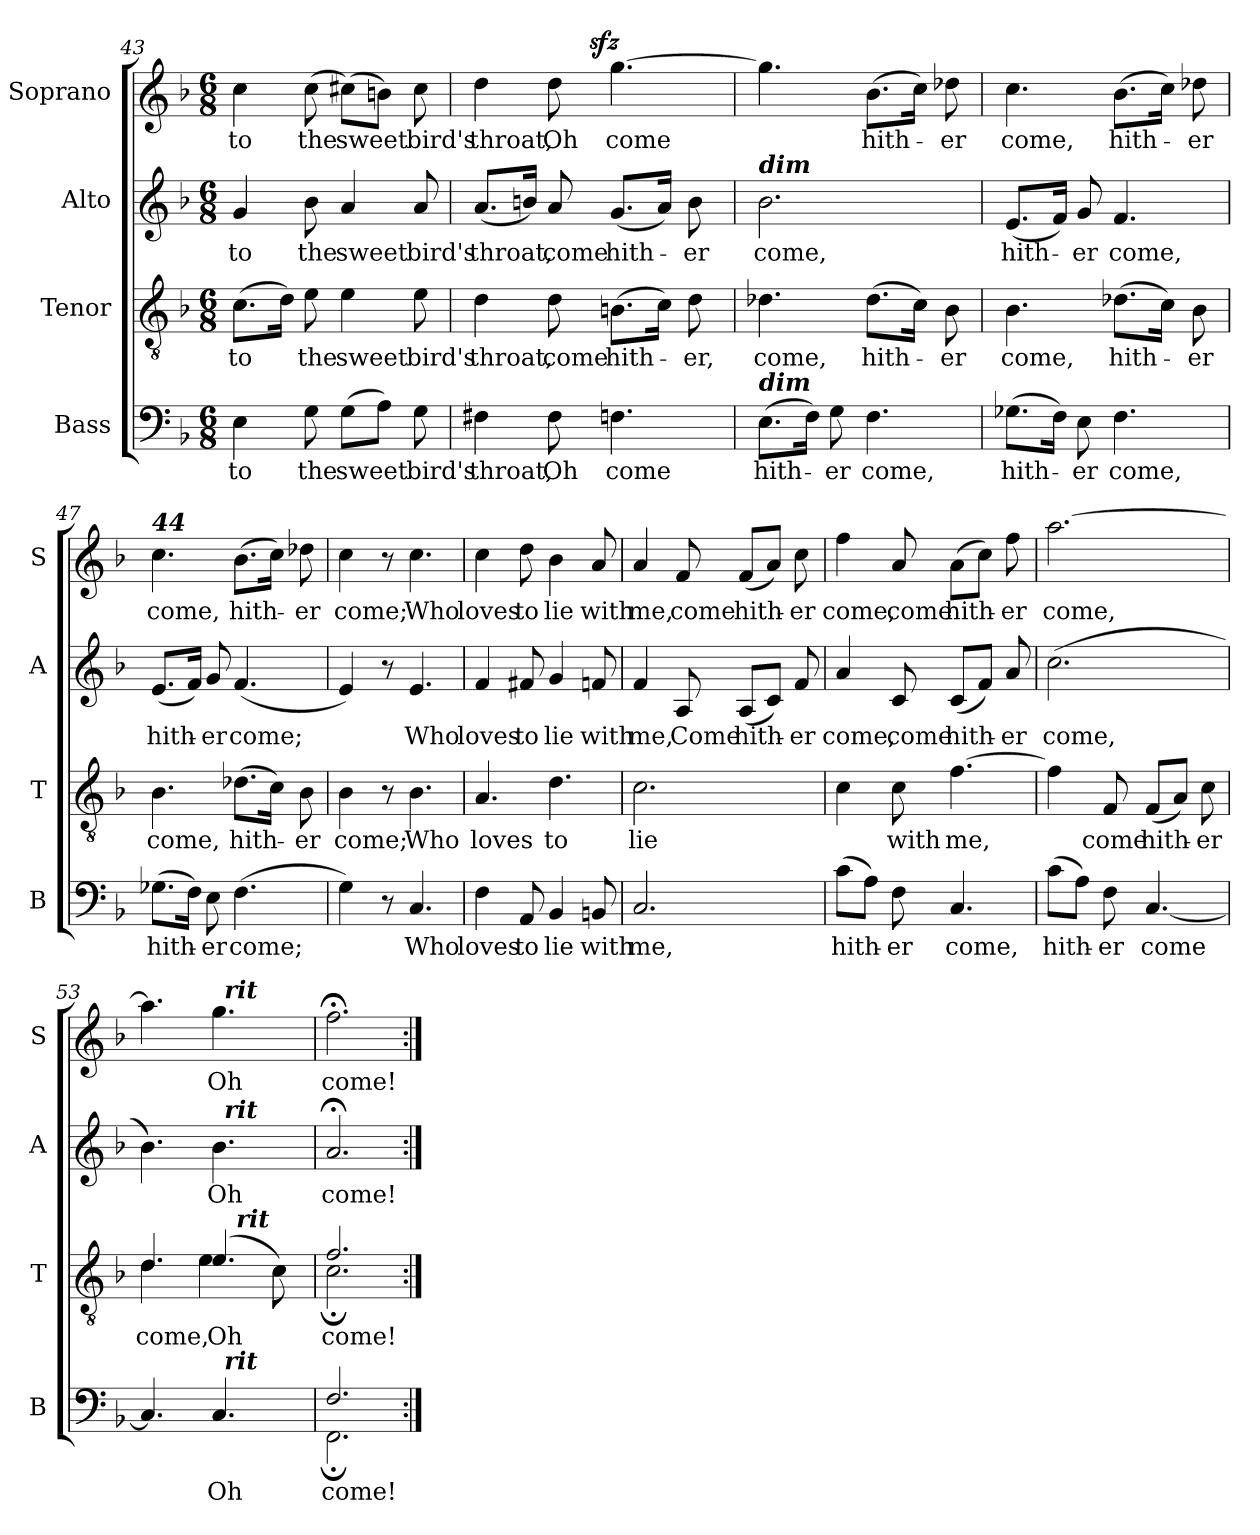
**kern	**text	**kern	**text	**kern	**text	**kern	**text	**dynam
*part4	*part4	*part3	*part3	*part2	*part2	*part1	*part1	*part1
*staff4	*staff4	*staff3	*staff3	*staff2	*staff2	*staff1	*staff1	*staff1
*I"Bass	*	*I"Tenor	*	*I"Alto	*	*I"Soprano	*	*
*I'B	*	*I'T	*	*I'A	*	*I'S	*	*
*clefF4	*	*clefGv2	*	*clefG2	*	*clefG2	*	*
*k[b-]	*	*k[b-]	*	*k[b-]	*	*k[b-]	*	*
*F:	*	*F:	*	*F:	*	*F:	*	*
*M6/8	*	*M6/8	*	*M6/8	*	*M6/8	*	*
=43	=43	=43	=43	=43	=43	=43	=43	=43
4E\	-to	(8.c\L	-to	4g/	-to	4cc\	-to	.
.	.	16d\Jk)	.	.	.	.	.	.
8G\	the	8e\	the	8b-\	the	(8cc\	the	.
(8G\L	sweet	4e\	sweet	4a/	sweet	(8cc#X\L)	sweet	.
8A\J)	.	.	.	.	.	8bn\J)	.	.
8G\	bird's	8e\	bird's	8a/	bird's	8cc#\	bird's	.
!!LO:PB:g=z
=44	=44	=44	=44	=44	=44	=44	=44	=44
*	*	*	*	*	*	*^	*	*
4F#X\	throat,	4d\	throat,	(8.a/L	throat,	4dd\	4ryy	throat,	.
.	.	.	.	16bn/Jk)	.	.	.	.	.
8F#\	Oh	8d\	come	8a/	come	8dd\	16.ryy	Oh	.
!	!	!	!	!	!	!	!	!	!LO:DY:a
.	.	.	.	.	.	.	4ryy	.	sfz
4.Fn\	come	(8.Bn\L	hith-	(8.g/L	hith-	[4.gg\	.	come	.
.	.	16c\Jk)	.	16a/Jk)	.	.	.	.	.
.	.	.	.	.	.	.	8ryy	.	.
.	.	8d\	-er,	8b\	-er	.	.	.	.
.	.	.	.	.	.	.	32ryy	.	.
=45	=45	=45	=45	=45	=45	=45	=45	=45	=45
!	!	!	!	!LO:TX:a:Bi:t=dim	!	!	!	!	!
!LO:TX:a:Bi:t=dim	!	!	!	!	!	!	!	!	!
*	*	*	*	*	*	*v	*v	*	*
(8.E\L	hith-	4.d-X\	come,	2.b-\	come,	4.gg\]	.	.
16F\Jk)	.	.	.	.	.	.	.	.
8G\	-er	.	.	.	.	.	.	.
4.F\	come,	(8.d-\L	hith-	.	.	(8.b-\L	hith-	.
.	.	16c\Jk)	.	.	.	16cc\Jk)	.	.
.	.	8B-\	-er	.	.	8dd-X\	-er	.
=46	=46	=46	=46	=46	=46	=46	=46	=46
(8.G-X\L	hith-	4.B-\	come,	(8.e/L	hith-	4.cc\	come,	.
16F\Jk)	.	.	.	16f/Jk)	.	.	.	.
8E\	-er	.	.	8g/	-er	.	.	.
4.F\	come,	(8.d-X\L	hith-	4.f/	come,	(8.b-\L	hith-	.
.	.	16c\Jk)	.	.	.	16cc\Jk)	.	.
.	.	8B-\	-er	.	.	8dd-X\	-er	.
=47	=47	=47	=47	=47	=47	=47	=47	=47
!	!	!	!	!	!	!LO:TX:a:Bi:t=44	!	!
(8.G-X\L	hith-	4.B-\	come,	(8.e/L	hith-	4.cc\	come,	.
16F\Jk)	.	.	.	16f/Jk)	.	.	.	.
8E\	-er	.	.	8g/	-er	.	.	.
(4.F\	come;	(8.d-X\L	hith-	(4.f/	come;	(8.b-\L	hith-	.
.	.	16c\Jk)	.	.	.	16cc\Jk)	.	.
.	.	8B-\	-er	.	.	8dd-X\	-er	.
=48	=48	=48	=48	=48	=48	=48	=48	=48
4G\)	.	4B-\	come;	4e/)	.	4cc\	come;	.
8r	.	8r	.	8r	.	8r	.	.
4.C/	Who	4.B-\	Who	4.e/	Who	4.cc\	Who	.
!!LO:LB:g=z
=49	=49	=49	=49	=49	=49	=49	=49	=49
4F\	loves	4.A/	loves	4f/	loves	4cc\	loves	.
8AA/	to	.	.	8f#X/	to	8dd\	to	.
4BB-/	lie	4.d\	to	4g/	lie	4b-\	lie	.
8BBn/	with	.	.	8fn/	with	8a/	with	.
=50	=50	=50	=50	=50	=50	=50	=50	=50
2.C/	me,	2.c\	lie	4f/	me,	4a/	me,	.
.	.	.	.	8A/	Come	8f/	come	.
.	.	.	.	(8A/L	hith-	(8f/L	hith-	.
.	.	.	.	8c/J)	.	8a/J)	.	.
.	.	.	.	8f/	-er	8cc\	-er	.
=51	=51	=51	=51	=51	=51	=51	=51	=51
(8c\L	hith-	4c\	.	4a/	come,	4ff\	come,	.
8A\J)	.	.	.	.	.	.	.	.
8F\	-er	8c\	with	8c/	come	8a/	come	.
4.C/	come,	[4.f\	me,	(8c/L	hith-	(8a\L	hith-	.
.	.	.	.	8f/J)	.	8cc\J)	.	.
.	.	.	.	8a/	-er	8ff\	-er	.
=52	=52	=52	=52	=52	=52	=52	=52	=52
(8c\L	hith-	4f\]	.	(2.cc\	come,	[2.aa\	come,	.
8A\J)	.	.	.	.	.	.	.	.
8F\	-er	8F/	come	.	.	.	.	.
[4.C/	come	(8F/L	hith-	.	.	.	.	.
.	.	8A/J)	.	.	.	.	.	.
.	.	8c\	-er	.	.	.	.	.
=53	=53	=53	=53	=53	=53	=53	=53	=53
*	*	*^	*	*	*	*	*	*
!	!	!	!	!	!	!	!LO:TX:a:Bi:t=49	!	!
*^	*	*	*^	*	*^	*	*^	*	*
4.C/]	4ryy	.	4.d/	4.d\	4..ryy	come,	4.b-\)	4ryy	.	4.aa\]	4ryy	.	.
.	8ryy	.	.	.	.	.	.	8ryy	.	.	8ryy	.	.
4.C/	32ryy	Oh	(4.e/	4e\	.	Oh	4.b-\	32ryy	Oh	4.gg\	32ryy	Oh	.
!	!	!	!	!	!	!	!	!	!	!	!LO:TX:a:Bi:t=rit	!	!
!	!	!	!	!	!	!	!	!LO:TX:a:Bi:t=rit	!	!	!	!	!
!	!LO:TX:a:Bi:t=rit	!	!	!	!	!	!	!	!	!	!	!	!
.	4ryy	.	.	.	.	.	.	4ryy	.	.	4ryy	.	.
!	!	!	!	!	!LO:TX:a:Bi:t=rit	!	!	!	!	!	!	!	!
.	.	.	.	.	4ryy	.	.	.	.	.	.	.	.
.	.	.	.	8c\)	.	.	.	.	.	.	.	.	.
.	16.ryy	.	.	.	.	.	.	16.ryy	.	.	16.ryy	.	.
.	.	.	.	.	16ryy	.	.	.	.	.	.	.	.
*	*	*	*	*v	*v	*	*	*	*	*v	*v	*	*
*	*	*	*	*	*	*v	*v	*	*	*	*
=54	=54	=54	=54	=54	=54	=54	=54	=54	=54	=54
2.F/	2.FF;<\	come!	2.f/	2.c;<\	come!	2.a;</	come!	2.ff;<\	come!	.
*v	*v	*	*	*	*	*	*	*	*	*
*	*	*v	*v	*	*	*	*	*	*
=:|!	=:|!	=:|!	=:|!	=:|!	=:|!	=:|!	=:|!	=:|!
*-	*-	*-	*-	*-	*-	*-	*-	*-
